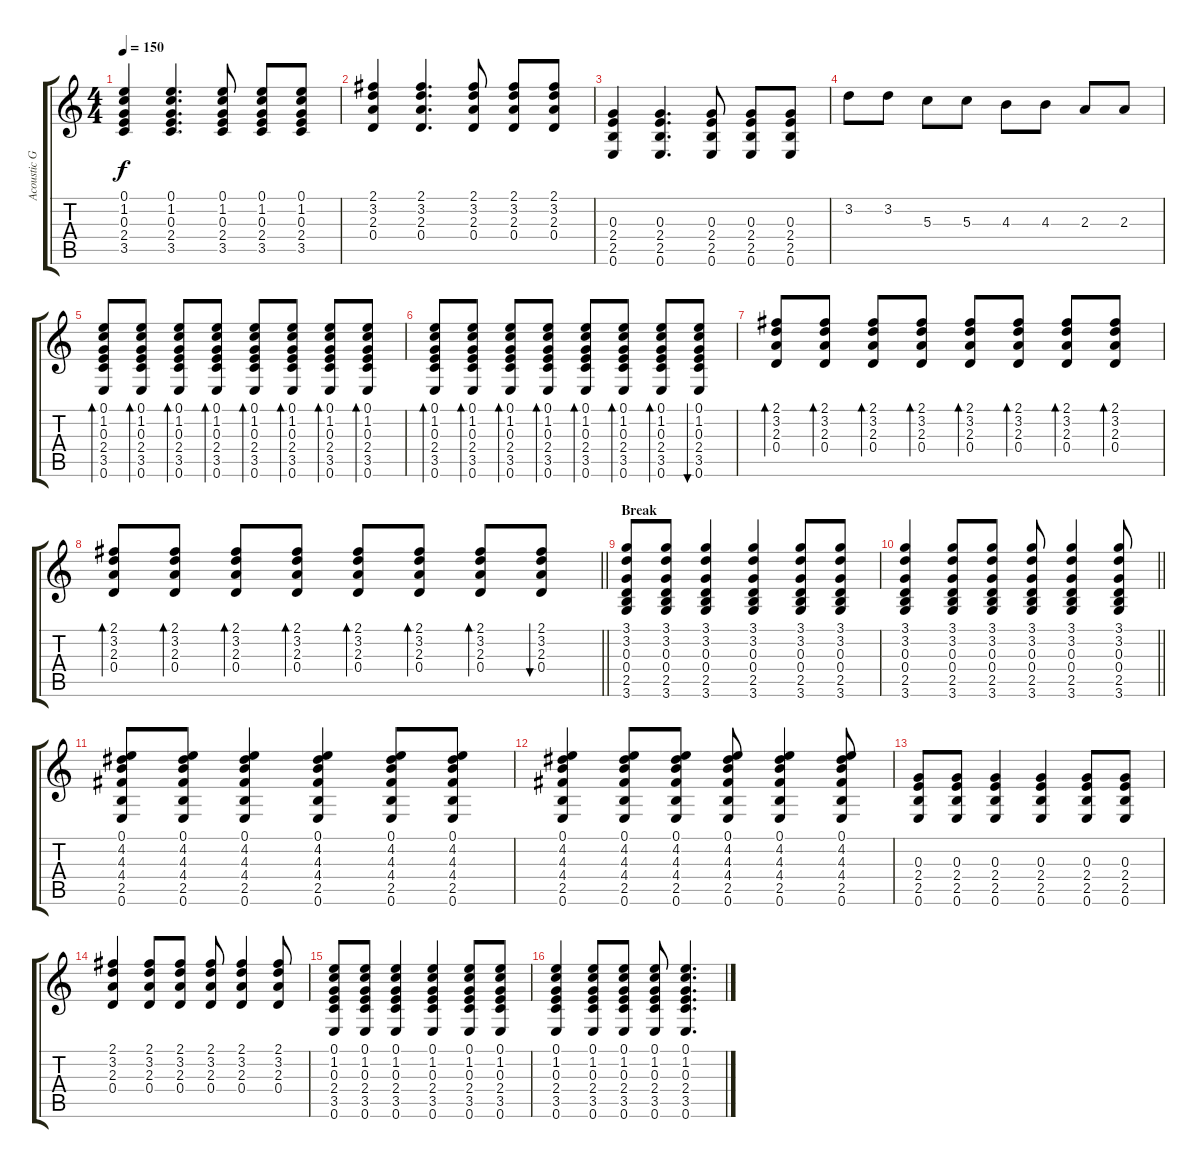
\track ("Acoustic Guitar 1" "Acoustic G") {instrument acousticguitarsteel}
\staff {score tabs}
\tuning (E4 B3 G3 D3 A2 E2) {hide}
\ts (4 4)
\tempo 150
\clef g2
\ks c
(0.1 1.2 0.3 2.4 3.5).4{dy f} (0.1 1.2 0.3 2.4 3.5).4{d} (0.1 1.2 0.3 2.4 3.5).8 (0.1 1.2 0.3 2.4 3.5).8 (0.1 1.2 0.3 2.4 3.5).8 |
(2.1 3.2 2.3 0.4).4 (2.1 3.2 2.3 0.4).4{d} (2.1 3.2 2.3 0.4).8 (2.1 3.2 2.3 0.4).8 (2.1 3.2 2.3 0.4).8 |
(0.3 2.4 2.5 0.6).4 (0.3 2.4 2.5 0.6).4{d} (0.3 2.4 2.5 0.6).8 (0.3 2.4 2.5 0.6).8 (0.3 2.4 2.5 0.6).8 |
3.2.8 3.2.8 5.3.8 5.3.8 4.3.8 4.3.8 2.3.8 2.3.8 |
(0.1 1.2 0.3 2.4 3.5 0.6).8{bd 60} (0.1 1.2 0.3 2.4 3.5 0.6).8{bd 60} (0.1 1.2 0.3 2.4 3.5 0.6).8{bd 60} (0.1 1.2 0.3 2.4 3.5 0.6).8{bd 60} (0.1 1.2 0.3 2.4 3.5 0.6).8{bd 60} (0.1 1.2 0.3 2.4 3.5 0.6).8{bd 60} (0.1 1.2 0.3 2.4 3.5 0.6).8{bd 60} (0.1 1.2 0.3 2.4 3.5 0.6).8{bd 60} |
(0.1 1.2 0.3 2.4 3.5 0.6).8{bd 60} (0.1 1.2 0.3 2.4 3.5 0.6).8{bd 60} (0.1 1.2 0.3 2.4 3.5 0.6).8{bd 60} (0.1 1.2 0.3 2.4 3.5 0.6).8{bd 60} (0.1 1.2 0.3 2.4 3.5 0.6).8{bd 60} (0.1 1.2 0.3 2.4 3.5 0.6).8{bd 60} (0.1 1.2 0.3 2.4 3.5 0.6).8{bd 60} (0.1 1.2 0.3 2.4 3.5 0.6).8{bu 30} |
(2.1 3.2 2.3 0.4).8{bd 60} (2.1 3.2 2.3 0.4).8{bd 60} (2.1 3.2 2.3 0.4).8{bd 60} (2.1 3.2 2.3 0.4).8{bd 60} (2.1 3.2 2.3 0.4).8{bd 60} (2.1 3.2 2.3 0.4).8{bd 60} (2.1 3.2 2.3 0.4).8{bd 60} (2.1 3.2 2.3 0.4).8{bd 60} |
\barLineRight lightlight
(2.1 3.2 2.3 0.4).8{bd 60} (2.1 3.2 2.3 0.4).8{bd 60} (2.1 3.2 2.3 0.4).8{bd 60} (2.1 3.2 2.3 0.4).8{bd 60} (2.1 3.2 2.3 0.4).8{bd 60} (2.1 3.2 2.3 0.4).8{bd 60} (2.1 3.2 2.3 0.4).8{bd 60} (2.1 3.2 2.3 0.4).8{bu 60} |
\section ("" "Break")
(3.1 3.2 0.3 0.4 2.5 3.6).8 (3.1 3.2 0.3 0.4 2.5 3.6).8 (3.1 3.2 0.3 0.4 2.5 3.6).4 (3.1 3.2 0.3 0.4 2.5 3.6).4 (3.1 3.2 0.3 0.4 2.5 3.6).8 (3.1 3.2 0.3 0.4 2.5 3.6).8 |
\barLineRight lightlight
(3.1 3.2 0.3 0.4 2.5 3.6).4 (3.1 3.2 0.3 0.4 2.5 3.6).8 (3.1 3.2 0.3 0.4 2.5 3.6).8 (3.1 3.2 0.3 0.4 2.5 3.6).8 (3.1 3.2 0.3 0.4 2.5 3.6).4 (3.1 3.2 0.3 0.4 2.5 3.6).8 |
(0.1 4.2 4.3 4.4 2.5 0.6).8 (0.1 4.2 4.3 4.4 2.5 0.6).8 (0.1 4.2 4.3 4.4 2.5 0.6).4 (0.1 4.2 4.3 4.4 2.5 0.6).4 (0.1 4.2 4.3 4.4 2.5 0.6).8 (0.1 4.2 4.3 4.4 2.5 0.6).8 |
(0.1 4.2 4.3 4.4 2.5 0.6).4 (0.1 4.2 4.3 4.4 2.5 0.6).8 (0.1 4.2 4.3 4.4 2.5 0.6).8 (0.1 4.2 4.3 4.4 2.5 0.6).8 (0.1 4.2 4.3 4.4 2.5 0.6).4 (0.1 4.2 4.3 4.4 2.5 0.6).8 |
(0.3 2.4 2.5 0.6).8 (0.3 2.4 2.5 0.6).8 (0.3 2.4 2.5 0.6).4 (0.3 2.4 2.5 0.6).4 (0.3 2.4 2.5 0.6).8 (0.3 2.4 2.5 0.6).8 |
(2.1 3.2 2.3 0.4).4 (2.1 3.2 2.3 0.4).8 (2.1 3.2 2.3 0.4).8 (2.1 3.2 2.3 0.4).8 (2.1 3.2 2.3 0.4).4 (2.1 3.2 2.3 0.4).8 |
(0.1 1.2 0.3 2.4 3.5 0.6).8 (0.1 1.2 0.3 2.4 3.5 0.6).8 (0.1 1.2 0.3 2.4 3.5 0.6).4 (0.1 1.2 0.3 2.4 3.5 0.6).4 (0.1 1.2 0.3 2.4 3.5 0.6).8 (0.1 1.2 0.3 2.4 3.5 0.6).8 |
(0.1 1.2 0.3 2.4 3.5 0.6).4 (0.1 1.2 0.3 2.4 3.5 0.6).8 (0.1 1.2 0.3 2.4 3.5 0.6).8 (0.1 1.2 0.3 2.4 3.5 0.6).8 (0.1 1.2 0.3 2.4 3.5 0.6).4{d}
